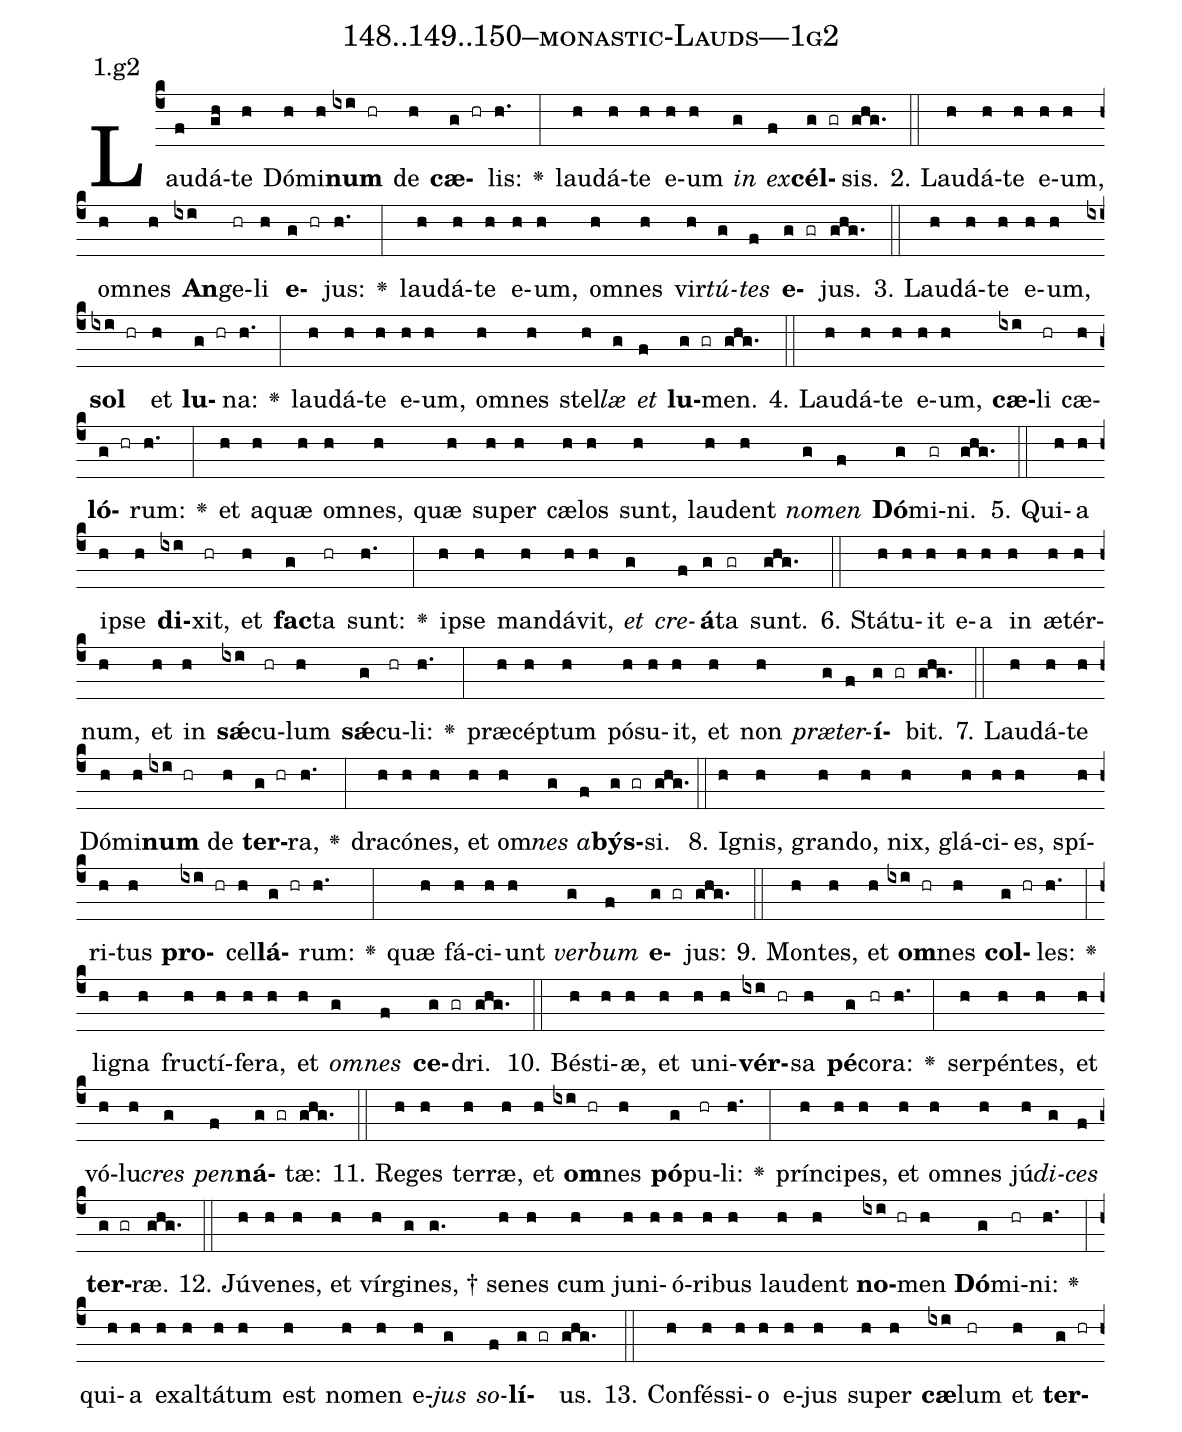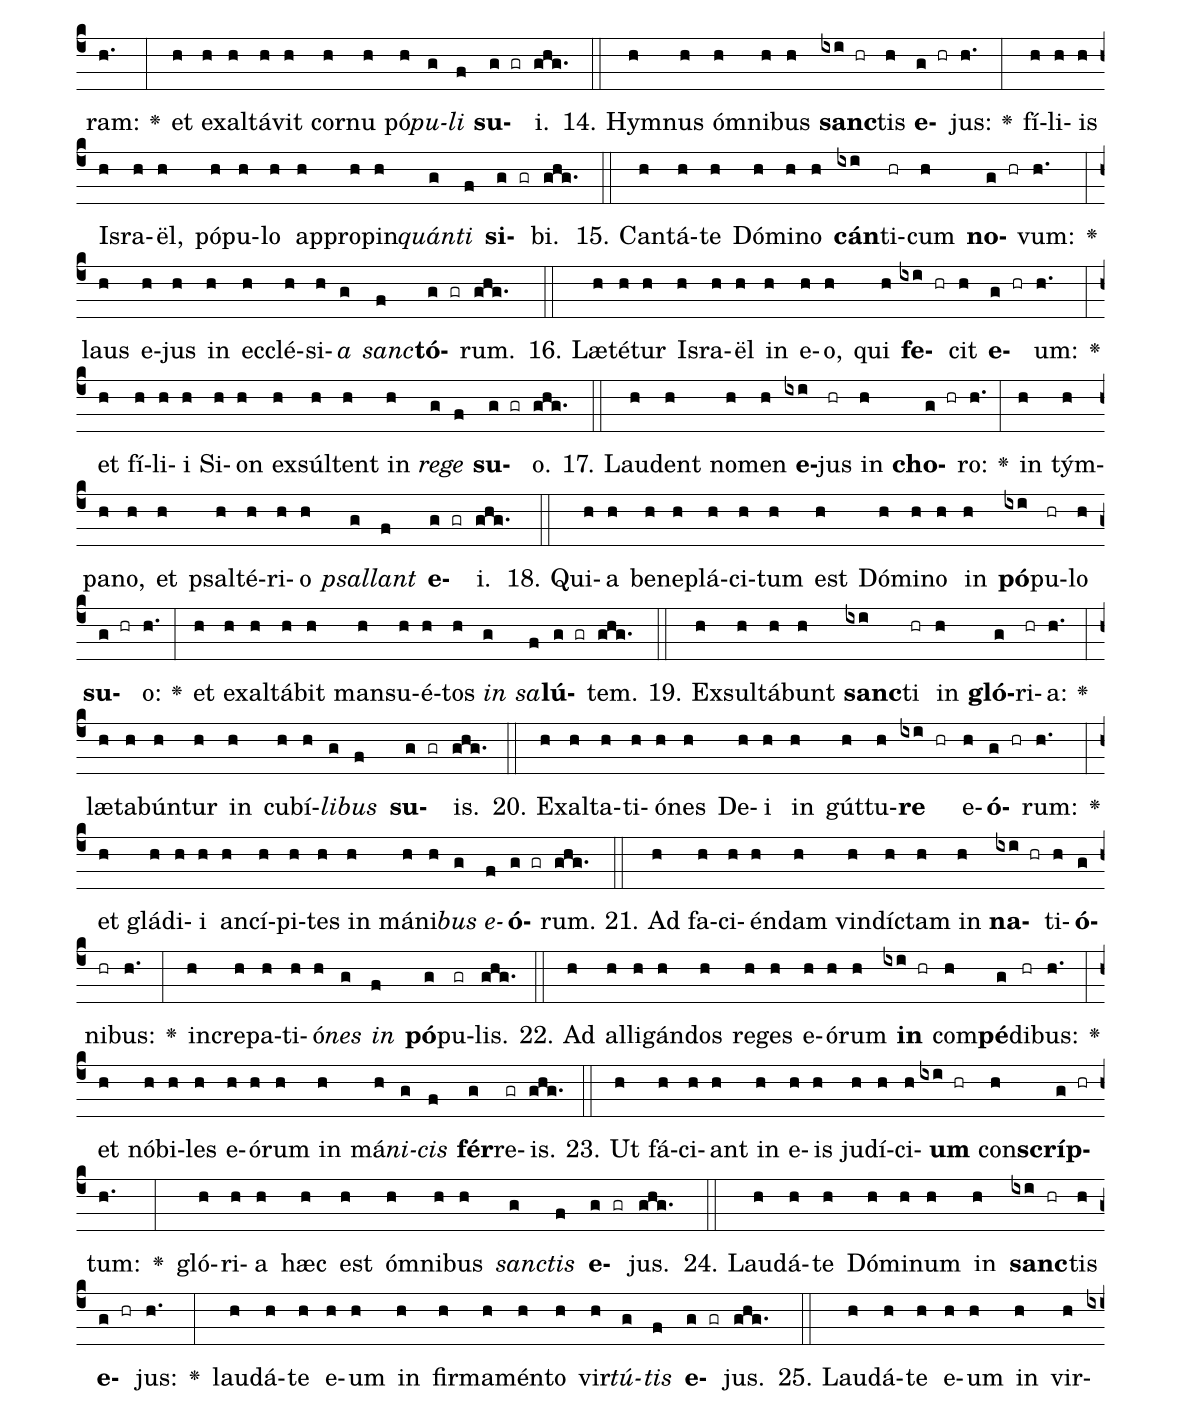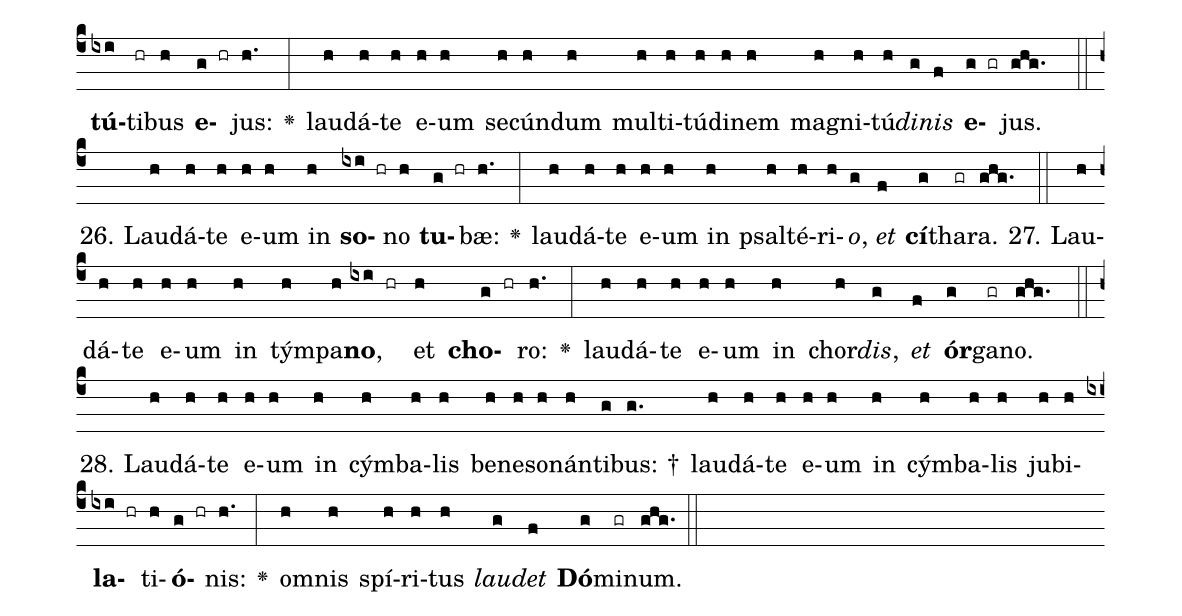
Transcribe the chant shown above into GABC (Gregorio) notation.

name: 148..149..150--monastic-Lauds---1g2;
annotation: 1.g2;
%%
(c4)Lau(f)dá(gh)te(h) Dó(h)mi(h)<b>num</b>(ixi hr) de(h) <b>cæ</b>(g hr)lis:(h.) <v>\greheightstar</v>(:) lau(h)dá(h)te(h) e(h)um(h) <i>in</i>(g) <i>ex</i>(f)<b>cél</b>(g gr)sis.(ghg.) (::)
2. Lau(h)dá(h)te(h) e(h)um,(h) om(h)nes(h) <b>An</b>(ixi)ge(hr)li(h) <b>e</b>(g hr)jus:(h.) <v>\greheightstar</v>(:) lau(h)dá(h)te(h) e(h)um,(h) om(h)nes(h) vir(h)<i>tú</i>(g)<i>tes</i>(f) <b>e</b>(g gr)jus.(ghg.) (::)
3. Lau(h)dá(h)te(h) e(h)um,(h) <b>sol</b>(ixi hr) et(h) <b>lu</b>(g hr)na:(h.) <v>\greheightstar</v>(:) lau(h)dá(h)te(h) e(h)um,(h) om(h)nes(h) stel(h)<i>læ</i>(g) <i>et</i>(f) <b>lu</b>(g gr)men.(ghg.) (::)
4. Lau(h)dá(h)te(h) e(h)um,(h) <b>cæ</b>(ixi)li(hr) cæ(h)<b>ló</b>(g hr)rum:(h.) <v>\greheightstar</v>(:) et(h) a(h)quæ(h) om(h)nes,(h) quæ(h) su(h)per(h) cæ(h)los(h) sunt,(h) lau(h)dent(h) <i>no</i>(g)<i>men</i>(f) <b>Dó</b>(g)mi(gr)ni.(ghg.) (::)
5. Qui(h)a(h) ip(h)se(h) <b>di</b>(ixi)xit,(hr) et(h) <b>fac</b>(g)ta(hr) sunt:(h.) <v>\greheightstar</v>(:) ip(h)se(h) man(h)dá(h)vit,(h) <i>et</i>(g) <i>cre</i>(f)<b>á</b>(g)ta(gr) sunt.(ghg.) (::)
6. Stá(h)tu(h)it(h) e(h)a(h) in(h) æ(h)tér(h)num,(h) et(h) in(h) <b>sǽ</b>(ixi)cu(hr)lum(h) <b>sǽ</b>(g)cu(hr)li:(h.) <v>\greheightstar</v>(:) præ(h)cép(h)tum(h) pó(h)su(h)it,(h) et(h) non(h) <i>præ</i>(g)<i>ter</i>(f)<b>í</b>(g gr)bit.(ghg.) (::)
7. Lau(h)dá(h)te(h) Dó(h)mi(h)<b>num</b>(ixi hr) de(h) <b>ter</b>(g hr)ra,(h.) <v>\greheightstar</v>(:) dra(h)có(h)nes,(h) et(h) om(h)<i>nes</i>(g) <i>a</i>(f)<b>býs</b>(g gr)si.(ghg.) (::)
8. I(h)gnis,(h) gran(h)do,(h) nix,(h) glá(h)ci(h)es,(h) spí(h)ri(h)tus(h) <b>pro</b>(ixi hr)cel(h)<b>lá</b>(g hr)rum:(h.) <v>\greheightstar</v>(:) quæ(h) fá(h)ci(h)unt(h) <i>ver</i>(g)<i>bum</i>(f) <b>e</b>(g gr)jus:(ghg.) (::)
9. Mon(h)tes,(h) et(h) <b>om</b>(ixi hr)nes(h) <b>col</b>(g hr)les:(h.) <v>\greheightstar</v>(:) li(h)gna(h) fruc(h)tí(h)fe(h)ra,(h) et(h) <i>om</i>(g)<i>nes</i>(f) <b>ce</b>(g gr)dri.(ghg.) (::)
10. Bés(h)ti(h)æ,(h) et(h) u(h)ni(h)<b>vér</b>(ixi hr)sa(h) <b>pé</b>(g)co(hr)ra:(h.) <v>\greheightstar</v>(:) ser(h)pén(h)tes,(h) et(h) vó(h)lu(h)<i>cres</i>(g) <i>pen</i>(f)<b>ná</b>(g gr)tæ:(ghg.) (::)
11. Re(h)ges(h) ter(h)ræ,(h) et(h) <b>om</b>(ixi hr)nes(h) <b>pó</b>(g)pu(hr)li:(h.) <v>\greheightstar</v>(:) prín(h)ci(h)pes,(h) et(h) om(h)nes(h) jú(h)<i>di</i>(g)<i>ces</i>(f) <b>ter</b>(g gr)ræ.(ghg.) (::)
12. Jú(h)ve(h)nes,(h) et(h) vír(h)gi(g)nes, †(g.) se(h)nes(h) cum(h) ju(h)ni(h)ó(h)ri(h)bus(h) lau(h)dent(h) <b>no</b>(ixi hr)men(h) <b>Dó</b>(g)mi(hr)ni:(h.) <v>\greheightstar</v>(:) qui(h)a(h) ex(h)al(h)tá(h)tum(h) est(h) no(h)men(h) e(h)<i>jus</i>(g) <i>so</i>(f)<b>lí</b>(g gr)us.(ghg.) (::)
13. Con(h)fés(h)si(h)o(h) e(h)jus(h) su(h)per(h) <b>cæ</b>(ixi)lum(hr) et(h) <b>ter</b>(g hr)ram:(h.) <v>\greheightstar</v>(:) et(h) ex(h)al(h)tá(h)vit(h) cor(h)nu(h) pó(h)<i>pu</i>(g)<i>li</i>(f) <b>su</b>(g gr)i.(ghg.) (::)
14. Hym(h)nus(h) óm(h)ni(h)bus(h) <b>sanc</b>(ixi hr)tis(h) <b>e</b>(g hr)jus:(h.) <v>\greheightstar</v>(:) fí(h)li(h)is(h) Is(h)ra(h)ël,(h) pó(h)pu(h)lo(h) ap(h)pro(h)pin(h)<i>quán</i>(g)<i>ti</i>(f) <b>si</b>(g gr)bi.(ghg.) (::)
15. Can(h)tá(h)te(h) Dó(h)mi(h)no(h) <b>cán</b>(ixi)ti(hr)cum(h) <b>no</b>(g hr)vum:(h.) <v>\greheightstar</v>(:) laus(h) e(h)jus(h) in(h) ec(h)clé(h)si(h)<i>a</i>(g) <i>sanc</i>(f)<b>tó</b>(g gr)rum.(ghg.) (::)
16. Læ(h)té(h)tur(h) Is(h)ra(h)ël(h) in(h) e(h)o,(h) qui(h) <b>fe</b>(ixi hr)cit(h) <b>e</b>(g hr)um:(h.) <v>\greheightstar</v>(:) et(h) fí(h)li(h)i(h) Si(h)on(h) ex(h)súl(h)tent(h) in(h) <i>re</i>(g)<i>ge</i>(f) <b>su</b>(g gr)o.(ghg.) (::)
17. Lau(h)dent(h) no(h)men(h) <b>e</b>(ixi)jus(hr) in(h) <b>cho</b>(g hr)ro:(h.) <v>\greheightstar</v>(:) in(h) tým(h)pa(h)no,(h) et(h) psal(h)té(h)ri(h)o(h) <i>psal</i>(g)<i>lant</i>(f) <b>e</b>(g gr)i.(ghg.) (::)
18. Qui(h)a(h) be(h)ne(h)plá(h)ci(h)tum(h) est(h) Dó(h)mi(h)no(h) in(h) <b>pó</b>(ixi)pu(hr)lo(h) <b>su</b>(g hr)o:(h.) <v>\greheightstar</v>(:) et(h) ex(h)al(h)tá(h)bit(h) man(h)su(h)é(h)tos(h) <i>in</i>(g) <i>sa</i>(f)<b>lú</b>(g gr)tem.(ghg.) (::)
19. Ex(h)sul(h)tá(h)bunt(h) <b>sanc</b>(ixi)ti(hr) in(h) <b>gló</b>(g)ri(hr)a:(h.) <v>\greheightstar</v>(:) læ(h)ta(h)bún(h)tur(h) in(h) cu(h)bí(h)<i>li</i>(g)<i>bus</i>(f) <b>su</b>(g gr)is.(ghg.) (::)
20. Ex(h)al(h)ta(h)ti(h)ó(h)nes(h) De(h)i(h) in(h) gút(h)tu(h)<b>re</b>(ixi hr) e(h)<b>ó</b>(g hr)rum:(h.) <v>\greheightstar</v>(:) et(h) glá(h)di(h)i(h) an(h)cí(h)pi(h)tes(h) in(h) má(h)ni(h)<i>bus</i>(g) <i>e</i>(f)<b>ó</b>(g gr)rum.(ghg.) (::)
21. Ad(h) fa(h)ci(h)én(h)dam(h) vin(h)díc(h)tam(h) in(h) <b>na</b>(ixi hr)ti(h)<b>ó</b>(g)ni(hr)bus:(h.) <v>\greheightstar</v>(:) in(h)cre(h)pa(h)ti(h)ó(h)<i>nes</i>(g) <i>in</i>(f) <b>pó</b>(g)pu(gr)lis.(ghg.) (::)
22. Ad(h) al(h)li(h)gán(h)dos(h) re(h)ges(h) e(h)ó(h)rum(h) <b>in</b>(ixi hr) com(h)<b>pé</b>(g)di(hr)bus:(h.) <v>\greheightstar</v>(:) et(h) nó(h)bi(h)les(h) e(h)ó(h)rum(h) in(h) má(h)<i>ni</i>(g)<i>cis</i>(f) <b>fér</b>(g)re(gr)is.(ghg.) (::)
23. Ut(h) fá(h)ci(h)ant(h) in(h) e(h)is(h) ju(h)dí(h)ci(h)<b>um</b>(ixi hr) con(h)<b>scríp</b>(g hr)tum:(h.) <v>\greheightstar</v>(:) gló(h)ri(h)a(h) hæc(h) est(h) óm(h)ni(h)bus(h) <i>sanc</i>(g)<i>tis</i>(f) <b>e</b>(g gr)jus.(ghg.) (::)
24. Lau(h)dá(h)te(h) Dó(h)mi(h)num(h) in(h) <b>sanc</b>(ixi hr)tis(h) <b>e</b>(g hr)jus:(h.) <v>\greheightstar</v>(:) lau(h)dá(h)te(h) e(h)um(h) in(h) fir(h)ma(h)mén(h)to(h) vir(h)<i>tú</i>(g)<i>tis</i>(f) <b>e</b>(g gr)jus.(ghg.) (::)
25. Lau(h)dá(h)te(h) e(h)um(h) in(h) vir(h)<b>tú</b>(ixi)ti(hr)bus(h) <b>e</b>(g hr)jus:(h.) <v>\greheightstar</v>(:) lau(h)dá(h)te(h) e(h)um(h) se(h)cún(h)dum(h) mul(h)ti(h)tú(h)di(h)nem(h) ma(h)gni(h)tú(h)<i>di</i>(g)<i>nis</i>(f) <b>e</b>(g gr)jus.(ghg.) (::)
26. Lau(h)dá(h)te(h) e(h)um(h) in(h) <b>so</b>(ixi hr)no(h) <b>tu</b>(g hr)bæ:(h.) <v>\greheightstar</v>(:) lau(h)dá(h)te(h) e(h)um(h) in(h) psal(h)té(h)ri(h)<i>o</i>,(g) <i>et</i>(f) <b>cí</b>(g)tha(gr)ra.(ghg.) (::)
27. Lau(h)dá(h)te(h) e(h)um(h) in(h) tým(h)pa(h)<b>no</b>,(ixi hr) et(h) <b>cho</b>(g hr)ro:(h.) <v>\greheightstar</v>(:) lau(h)dá(h)te(h) e(h)um(h) in(h) chor(h)<i>dis</i>,(g) <i>et</i>(f) <b>ór</b>(g)ga(gr)no.(ghg.) (::)
28. Lau(h)dá(h)te(h) e(h)um(h) in(h) cým(h)ba(h)lis(h) be(h)ne(h)so(h)nán(h)ti(g)bus: †(g.) lau(h)dá(h)te(h) e(h)um(h) in(h) cým(h)ba(h)lis(h) ju(h)bi(h)<b>la</b>(ixi hr)ti(h)<b>ó</b>(g hr)nis:(h.) <v>\greheightstar</v>(:) om(h)nis(h) spí(h)ri(h)tus(h) <i>lau</i>(g)<i>det</i>(f) <b>Dó</b>(g)mi(gr)num.(ghg.) (::)
